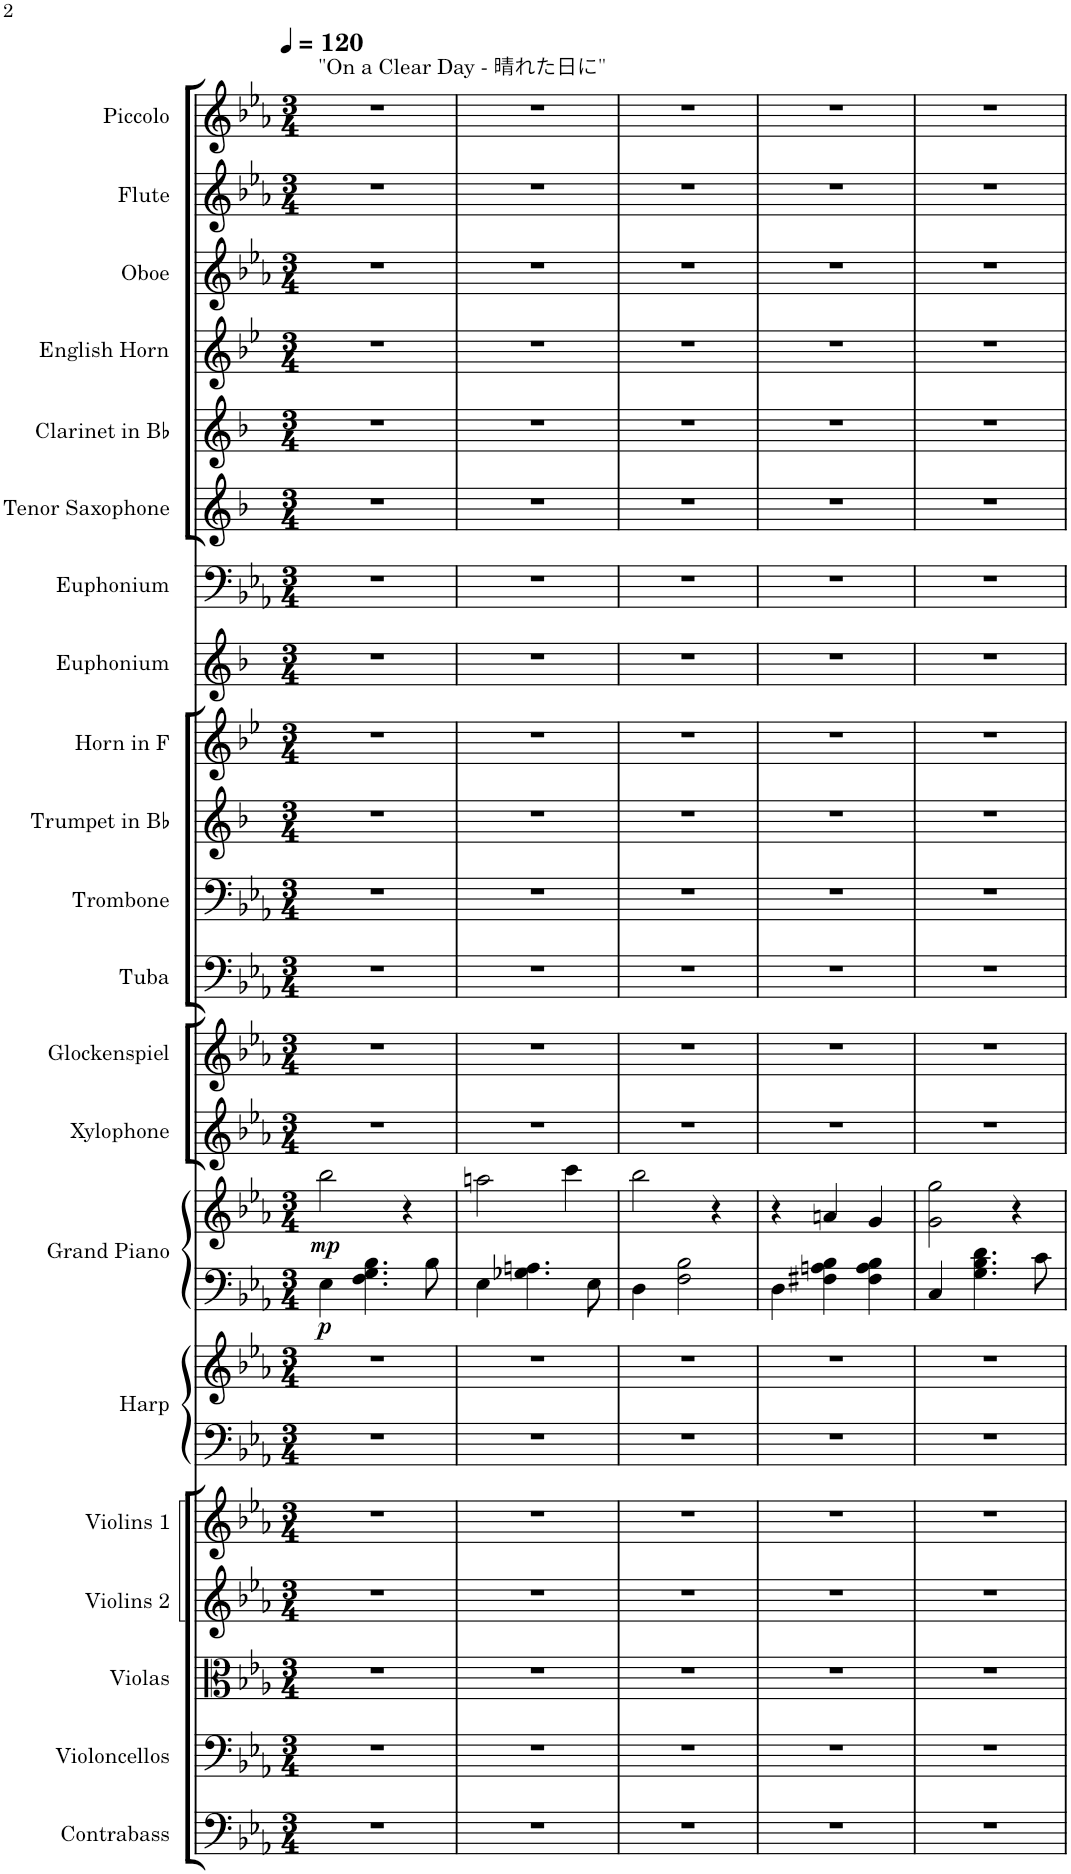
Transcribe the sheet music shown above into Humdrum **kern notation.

**kern	**kern	**kern	**kern	**kern	**kern	**kern	**kern	**kern	**dynam	**kern	**kern	**kern	**kern	**kern	**kern	**kern	**kern	**kern	**kern	**kern	**kern	**kern	**kern
*part21	*part20	*part19	*part18	*part17	*part16	*part16	*part15	*part15	*part15	*part14	*part13	*part12	*part11	*part10	*part9	*part8	*part7	*part6	*part5	*part4	*part3	*part2	*part1
*staff23	*staff22	*staff21	*staff20	*staff19	*staff18	*staff17	*staff16	*staff15	*staff15/16	*staff14	*staff13	*staff12	*staff11	*staff10	*staff9	*staff8	*staff7	*staff6	*staff5	*staff4	*staff3	*staff2	*staff1
*I"Contrabass	*I"Violoncellos	*I"Violas	*I"Violins 2	*I"Violins 1	*I"Harp	*	*I"Grand Piano	*	*	*I"Xylophone	*I"Glockenspiel	*I"Tuba	*I"Trombone	*I"Trumpet in Bb	*I"Horn in F	*I"Euphonium	*I"Euphonium	*I"Tenor Saxophone	*I"Clarinet in Bb	*I"English Horn	*I"Oboe	*I"Flute	*I"Piccolo
*I'Cb.	*I'Vcs.	*I'Vlas.	*I'Vlns. 2	*I'Vlns. 1	*I'Hrp.	*	*I'Pno.	*	*	*I'Xyl.	*I'Glock.	*I'Tba.	*I'Tbn.	*I'Tpt. in Bb	*	*	*	*I'T. Sax.	*I'Cl. in Bb	*I'E. Hn.	*I'Ob.	*I'Fl.	*I'Picc.
*clefF4	*clefF4	*clefC3	*clefG2	*clefG2	*clefF4	*clefG2	*clefF4	*clefG2	*	*clefG2	*clefG2	*clefF4	*clefF4	*clefG2	*clefG2	*clefG2	*clefF4	*clefG2	*clefG2	*clefG2	*clefG2	*clefG2	*clefG2
*Trd7c12	*	*	*	*	*	*	*	*	*	*Trd-7c-12	*Trd-14c-24	*	*	*Trd1c2	*Trd4c7	*Trd8c14	*	*Trd8c14	*Trd1c2	*Trd4c7	*	*	*Trd-7c-12
*k[b-e-a-]	*k[b-e-a-]	*k[b-e-a-]	*k[b-e-a-]	*k[b-e-a-]	*k[b-e-a-]	*k[b-e-a-]	*k[b-e-a-]	*k[b-e-a-]	*	*k[b-e-a-]	*k[b-e-a-]	*k[b-e-a-]	*k[b-e-a-]	*k[b-]	*k[b-e-]	*k[b-]	*k[b-e-a-]	*k[b-]	*k[b-]	*k[b-e-]	*k[b-e-a-]	*k[b-e-a-]	*k[b-e-a-]
*M3/4	*M3/4	*M3/4	*M3/4	*M3/4	*M3/4	*M3/4	*M3/4	*M3/4	*	*M3/4	*M3/4	*M3/4	*M3/4	*M3/4	*M3/4	*M3/4	*M3/4	*M3/4	*M3/4	*M3/4	*M3/4	*M3/4	*M3/4
*MM120	*MM120	*MM120	*MM120	*MM120	*MM120	*MM120	*MM120	*MM120	*	*MM120	*MM120	*MM120	*MM120	*MM120	*MM120	*MM120	*MM120	*MM120	*MM120	*MM120	*MM120	*MM120	*MM120
=1	=1	=1	=1	=1	=1	=1	=1	=1	=1	=1	=1	=1	=1	=1	=1	=1	=1	=1	=1	=1	=1	=1	=1
!	!	!	!	!	!	!	!	!	!	!	!	!	!	!	!	!	!	!	!	!	!	!	!LO:TX:a:t="On a Clear Day - 晴れた日に"
!	!	!	!	!	!	!	!	!	!LO:DY:b=2	!	!	!	!	!	!	!	!	!	!	!	!	!	!
!	!	!	!	!	!	!	!	!	!LO:DY:n=1:b	!	!	!	!	!	!	!	!	!	!	!	!	!	!
2.r	2.r	2.r	2.r	2.r	2.r	2.r	4E-\	2bb-\	p mp	2.r	2.r	2.r	2.r	2.r	2.r	2.r	2.r	2.r	2.r	2.r	2.r	2.r	2.r
.	.	.	.	.	.	.	4.F\ 4.G\ 4.B-\	.	.	.	.	.	.	.	.	.	.	.	.	.	.	.	.
.	.	.	.	.	.	.	.	4r	.	.	.	.	.	.	.	.	.	.	.	.	.	.	.
.	.	.	.	.	.	.	8B-\	.	.	.	.	.	.	.	.	.	.	.	.	.	.	.	.
=2	=2	=2	=2	=2	=2	=2	=2	=2	=2	=2	=2	=2	=2	=2	=2	=2	=2	=2	=2	=2	=2	=2	=2
2.r	2.r	2.r	2.r	2.r	2.r	2.r	4E-\	2aan\	.	2.r	2.r	2.r	2.r	2.r	2.r	2.r	2.r	2.r	2.r	2.r	2.r	2.r	2.r
.	.	.	.	.	.	.	4.G-X\ 4.An\	.	.	.	.	.	.	.	.	.	.	.	.	.	.	.	.
.	.	.	.	.	.	.	.	4ccc\	.	.	.	.	.	.	.	.	.	.	.	.	.	.	.
.	.	.	.	.	.	.	8E-\	.	.	.	.	.	.	.	.	.	.	.	.	.	.	.	.
=3	=3	=3	=3	=3	=3	=3	=3	=3	=3	=3	=3	=3	=3	=3	=3	=3	=3	=3	=3	=3	=3	=3	=3
2.r	2.r	2.r	2.r	2.r	2.r	2.r	4D\	2bb-\	.	2.r	2.r	2.r	2.r	2.r	2.r	2.r	2.r	2.r	2.r	2.r	2.r	2.r	2.r
.	.	.	.	.	.	.	2F\ 2B-\	.	.	.	.	.	.	.	.	.	.	.	.	.	.	.	.
.	.	.	.	.	.	.	.	4r	.	.	.	.	.	.	.	.	.	.	.	.	.	.	.
=4	=4	=4	=4	=4	=4	=4	=4	=4	=4	=4	=4	=4	=4	=4	=4	=4	=4	=4	=4	=4	=4	=4	=4
2.r	2.r	2.r	2.r	2.r	2.r	2.r	4D\	4r	.	2.r	2.r	2.r	2.r	2.r	2.r	2.r	2.r	2.r	2.r	2.r	2.r	2.r	2.r
.	.	.	.	.	.	.	4F#X\ 4An\ 4B-\	4an/	.	.	.	.	.	.	.	.	.	.	.	.	.	.	.
.	.	.	.	.	.	.	4F#\ 4A\ 4B-\	4g/	.	.	.	.	.	.	.	.	.	.	.	.	.	.	.
=5	=5	=5	=5	=5	=5	=5	=5	=5	=5	=5	=5	=5	=5	=5	=5	=5	=5	=5	=5	=5	=5	=5	=5
2.r	2.r	2.r	2.r	2.r	2.r	2.r	4C/	2g\ 2gg\	.	2.r	2.r	2.r	2.r	2.r	2.r	2.r	2.r	2.r	2.r	2.r	2.r	2.r	2.r
.	.	.	.	.	.	.	4.G\ 4.B-\ 4.d\	.	.	.	.	.	.	.	.	.	.	.	.	.	.	.	.
.	.	.	.	.	.	.	.	4r	.	.	.	.	.	.	.	.	.	.	.	.	.	.	.
.	.	.	.	.	.	.	8c\	.	.	.	.	.	.	.	.	.	.	.	.	.	.	.	.
=	=	=	=	=	=	=	=	=	=	=	=	=	=	=	=	=	=	=	=	=	=	=	=
*-	*-	*-	*-	*-	*-	*-	*-	*-	*-	*-	*-	*-	*-	*-	*-	*-	*-	*-	*-	*-	*-	*-	*-
